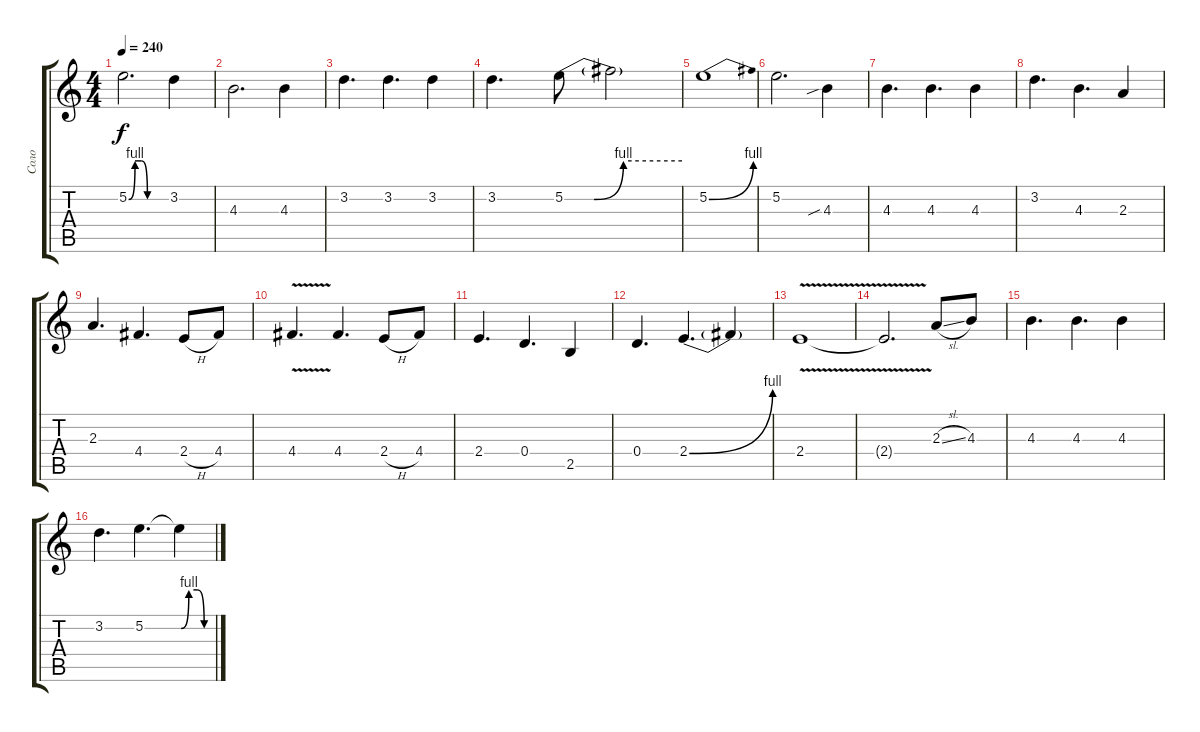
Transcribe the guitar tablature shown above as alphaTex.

\track ("Соло" "Соло") {instrument distortionguitar}
\staff {score tabs}
\tuning (E4 B3 G3 D3 A2 E2) {hide}
\ts (4 4)
\tempo 240
\clef g2
\ks c
5.2{be (custom 0 0 10 4 20 4 30 0 60 0) t}.2{d dy f} 3.2.4 |
4.3.2{d} 4.3.4 |
3.2.4{d} 3.2.4{d} 3.2.4 |
3.2.4{d} 5.2{be (custom 0 0 15 0 30 4 60 4)}.8 5.2{t}.2 |
5.2{be (bend 0 0 60 4)}.1 |
5.2.2{d} 4.3{sib}.4 |
4.3.4{d} 4.3.4{d} 4.3.4 |
3.2.4{d} 4.3.4{d} 2.3.4 |
2.3.4{d} 4.4.4{d} 2.4{h}.8 4.4.8 |
4.4{v}.4{d} 4.4.4{d} 2.4{h}.8 4.4.8 |
2.4.4{d} 0.4.4{d} 2.5.4 |
0.4.4{d} 2.4{be (bend 0 0 60 4)}.4{d} 2.4{t}.4 |
2.4{v}.1 |
2.4{t}.2{d} 2.3{sl}.8 4.3.8 |
4.3.4{d} 4.3.4{d} 4.3.4 |
3.2.4{d} 5.2.4{d} 5.2{be (custom 0 0 15 4 31 4 45 0 60 0) t}.4
